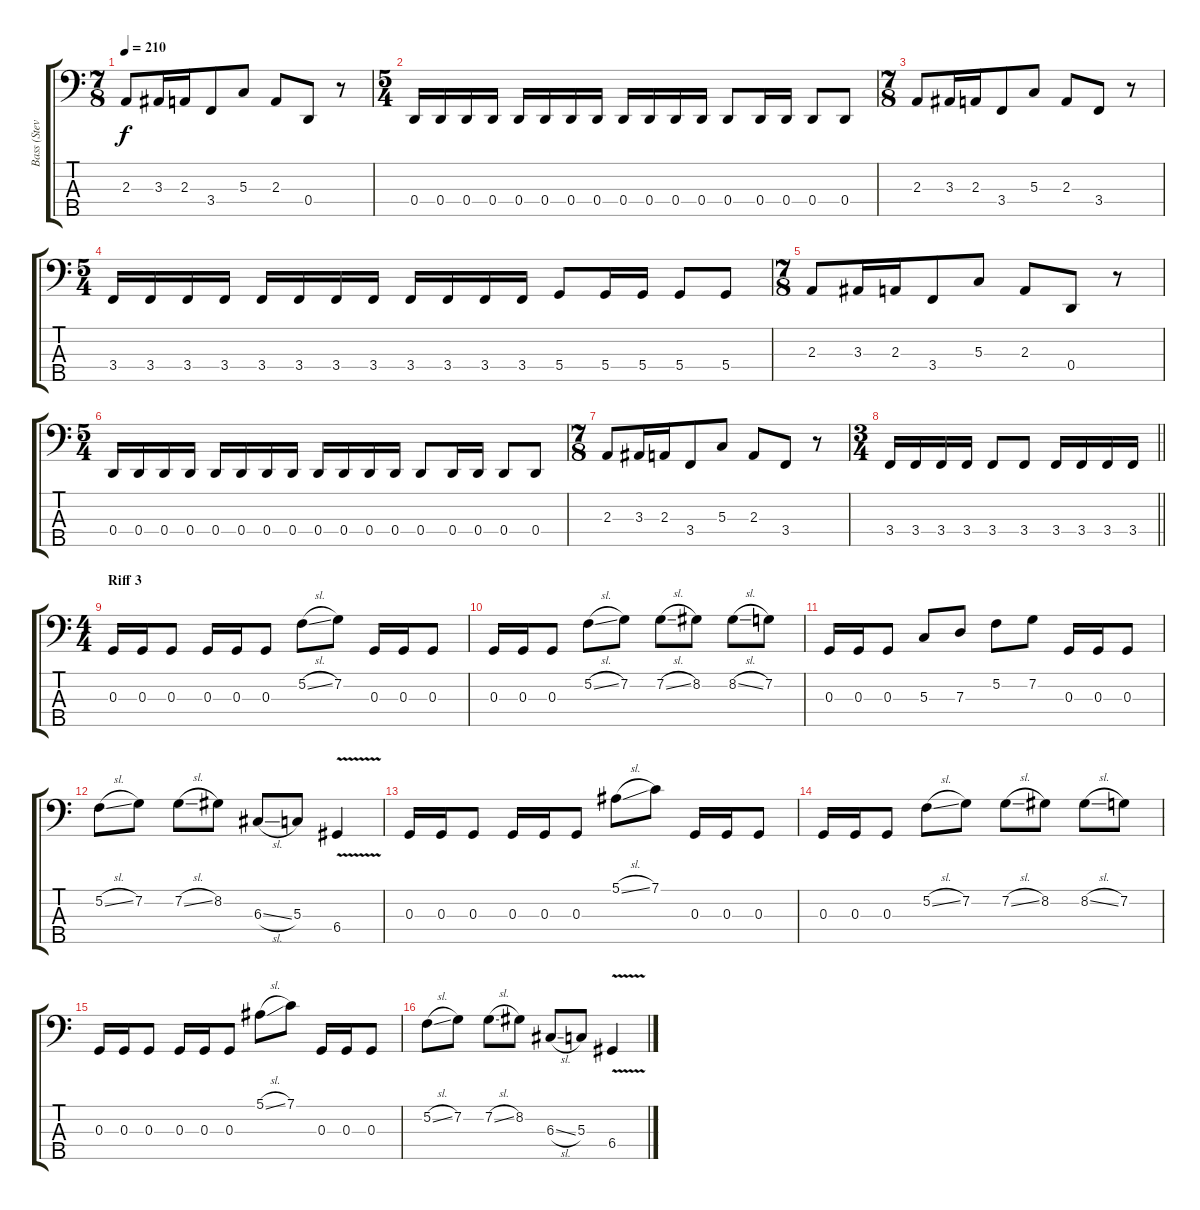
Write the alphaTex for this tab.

\track ("Bass (Steve DiGiorgio)" "Bass (Stev") {instrument electricbassfinger}
\staff {score tabs}
\tuning (F2 C2 G1 D1 A0) {hide}
\ts (7 8)
\tempo 210
\clef f4
\ks c
2.3.8{dy f} 3.3.16 2.3.16 3.4.8 5.3.8 2.3.8 0.4.8 r.8 |
\ts (5 4)
0.4.16 0.4.16 0.4.16 0.4.16 0.4.16 0.4.16 0.4.16 0.4.16 0.4.16 0.4.16 0.4.16 0.4.16 0.4.8 0.4.16 0.4.16 0.4.8 0.4.8 |
\ts (7 8)
2.3.8 3.3.16 2.3.16 3.4.8 5.3.8 2.3.8 3.4.8 r.8 |
\ts (5 4)
3.4.16 3.4.16 3.4.16 3.4.16 3.4.16 3.4.16 3.4.16 3.4.16 3.4.16 3.4.16 3.4.16 3.4.16 5.4.8 5.4.16 5.4.16 5.4.8 5.4.8 |
\ts (7 8)
2.3.8 3.3.16 2.3.16 3.4.8 5.3.8 2.3.8 0.4.8 r.8 |
\ts (5 4)
0.4.16 0.4.16 0.4.16 0.4.16 0.4.16 0.4.16 0.4.16 0.4.16 0.4.16 0.4.16 0.4.16 0.4.16 0.4.8 0.4.16 0.4.16 0.4.8 0.4.8 |
\ts (7 8)
2.3.8 3.3.16 2.3.16 3.4.8 5.3.8 2.3.8 3.4.8 r.8 |
\ts (3 4)
\barLineRight lightlight
3.4.16 3.4.16 3.4.16 3.4.16 3.4.8 3.4.8 3.4.16 3.4.16 3.4.16 3.4.16 |
\ts (4 4)
\section ("" "Riff 3")
0.3.16 0.3.16 0.3.8 0.3.16 0.3.16 0.3.8 5.2{sl}.8 7.2.8 0.3.16 0.3.16 0.3.8 |
0.3.16 0.3.16 0.3.8 5.2{sl}.8 7.2.8 7.2{sl}.8 8.2.8 8.2{sl}.8 7.2.8 |
0.3.16 0.3.16 0.3.8 5.3.8 7.3.8 5.2.8 7.2.8 0.3.16 0.3.16 0.3.8 |
5.2{sl}.8 7.2.8 7.2{sl}.8 8.2.8 6.3{sl}.8 5.3.8 6.4{v}.4 |
0.3.16 0.3.16 0.3.8 0.3.16 0.3.16 0.3.8 5.1{sl}.8 7.1.8 0.3.16 0.3.16 0.3.8 |
0.3.16 0.3.16 0.3.8 5.2{sl}.8 7.2.8 7.2{sl}.8 8.2.8 8.2{sl}.8 7.2.8 |
0.3.16 0.3.16 0.3.8 0.3.16 0.3.16 0.3.8 5.1{sl}.8 7.1.8 0.3.16 0.3.16 0.3.8 |
5.2{sl}.8 7.2.8 7.2{sl}.8 8.2.8 6.3{sl}.8 5.3.8 6.4{v}.4
